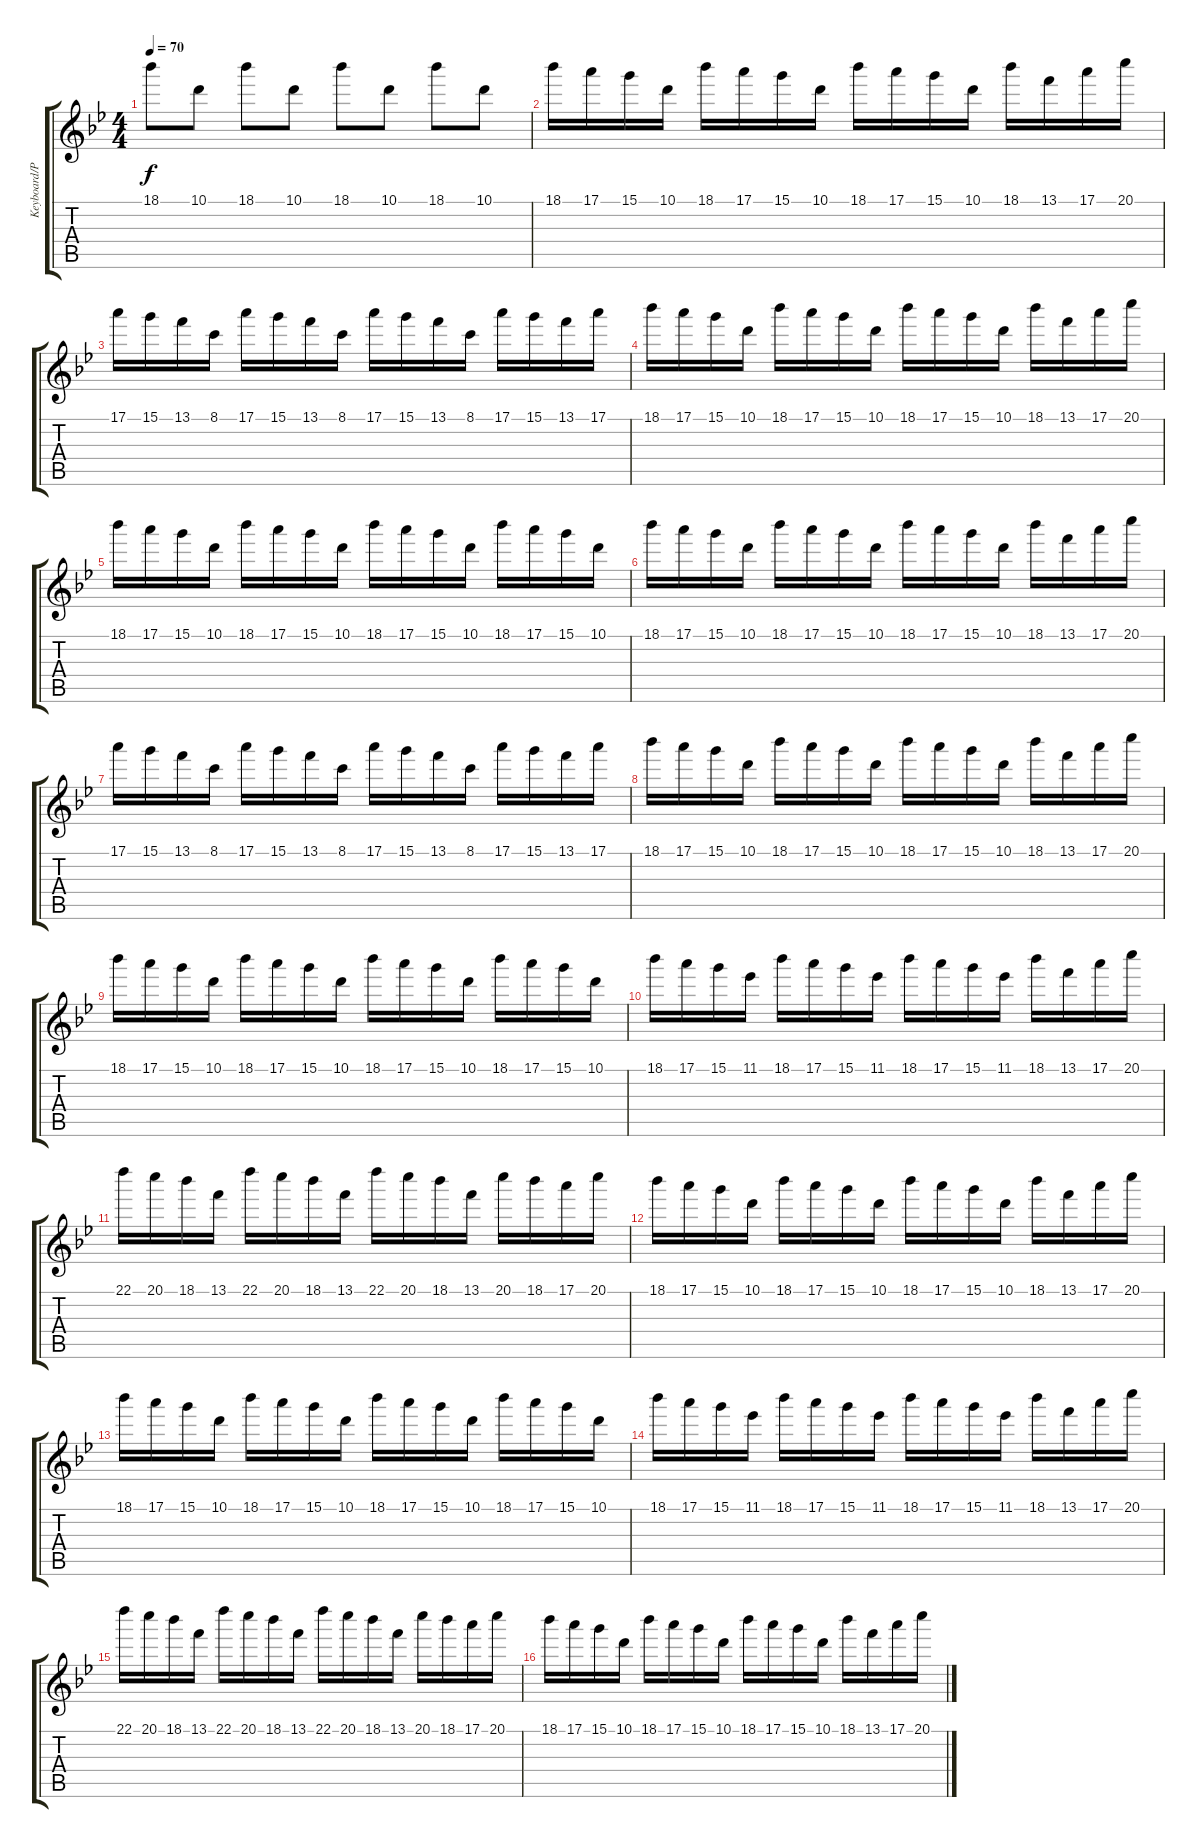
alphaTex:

\track ("Keyboard/Piano" "Keyboard/P") {instrument acousticguitarsteel}
\staff {score tabs}
\tuning (E4 B3 G3 D3 A2 E2) {hide}
\ts (4 4)
\tempo 70
\clef g2
\ks gminor
18.1.8{dy f} 10.1.8 18.1.8 10.1.8 18.1.8 10.1.8 18.1.8 10.1.8 |
18.1.16 17.1.16 15.1.16 10.1.16 18.1.16 17.1.16 15.1.16 10.1.16 18.1.16 17.1.16 15.1.16 10.1.16 18.1.16 13.1.16 17.1.16 20.1.16 |
17.1.16 15.1.16 13.1.16 8.1.16 17.1.16 15.1.16 13.1.16 8.1.16 17.1.16 15.1.16 13.1.16 8.1.16 17.1.16 15.1.16 13.1.16 17.1.16 |
18.1.16 17.1.16 15.1.16 10.1.16 18.1.16 17.1.16 15.1.16 10.1.16 18.1.16 17.1.16 15.1.16 10.1.16 18.1.16 13.1.16 17.1.16 20.1.16 |
18.1.16 17.1.16 15.1.16 10.1.16 18.1.16 17.1.16 15.1.16 10.1.16 18.1.16 17.1.16 15.1.16 10.1.16 18.1.16 17.1.16 15.1.16 10.1.16 |
18.1.16 17.1.16 15.1.16 10.1.16 18.1.16 17.1.16 15.1.16 10.1.16 18.1.16 17.1.16 15.1.16 10.1.16 18.1.16 13.1.16 17.1.16 20.1.16 |
17.1.16 15.1.16 13.1.16 8.1.16 17.1.16 15.1.16 13.1.16 8.1.16 17.1.16 15.1.16 13.1.16 8.1.16 17.1.16 15.1.16 13.1.16 17.1.16 |
18.1.16 17.1.16 15.1.16 10.1.16 18.1.16 17.1.16 15.1.16 10.1.16 18.1.16 17.1.16 15.1.16 10.1.16 18.1.16 13.1.16 17.1.16 20.1.16 |
18.1.16 17.1.16 15.1.16 10.1.16 18.1.16 17.1.16 15.1.16 10.1.16 18.1.16 17.1.16 15.1.16 10.1.16 18.1.16 17.1.16 15.1.16 10.1.16 |
18.1.16 17.1.16 15.1.16 11.1.16 18.1.16 17.1.16 15.1.16 11.1.16 18.1.16 17.1.16 15.1.16 11.1.16 18.1.16 13.1.16 17.1.16 20.1.16 |
22.1.16 20.1.16 18.1.16 13.1.16 22.1.16 20.1.16 18.1.16 13.1.16 22.1.16 20.1.16 18.1.16 13.1.16 20.1.16 18.1.16 17.1.16 20.1.16 |
18.1.16 17.1.16 15.1.16 10.1.16 18.1.16 17.1.16 15.1.16 10.1.16 18.1.16 17.1.16 15.1.16 10.1.16 18.1.16 13.1.16 17.1.16 20.1.16 |
18.1.16 17.1.16 15.1.16 10.1.16 18.1.16 17.1.16 15.1.16 10.1.16 18.1.16 17.1.16 15.1.16 10.1.16 18.1.16 17.1.16 15.1.16 10.1.16 |
18.1.16 17.1.16 15.1.16 11.1.16 18.1.16 17.1.16 15.1.16 11.1.16 18.1.16 17.1.16 15.1.16 11.1.16 18.1.16 13.1.16 17.1.16 20.1.16 |
22.1.16 20.1.16 18.1.16 13.1.16 22.1.16 20.1.16 18.1.16 13.1.16 22.1.16 20.1.16 18.1.16 13.1.16 20.1.16 18.1.16 17.1.16 20.1.16 |
18.1.16 17.1.16 15.1.16 10.1.16 18.1.16 17.1.16 15.1.16 10.1.16 18.1.16 17.1.16 15.1.16 10.1.16 18.1.16 13.1.16 17.1.16 20.1.16
